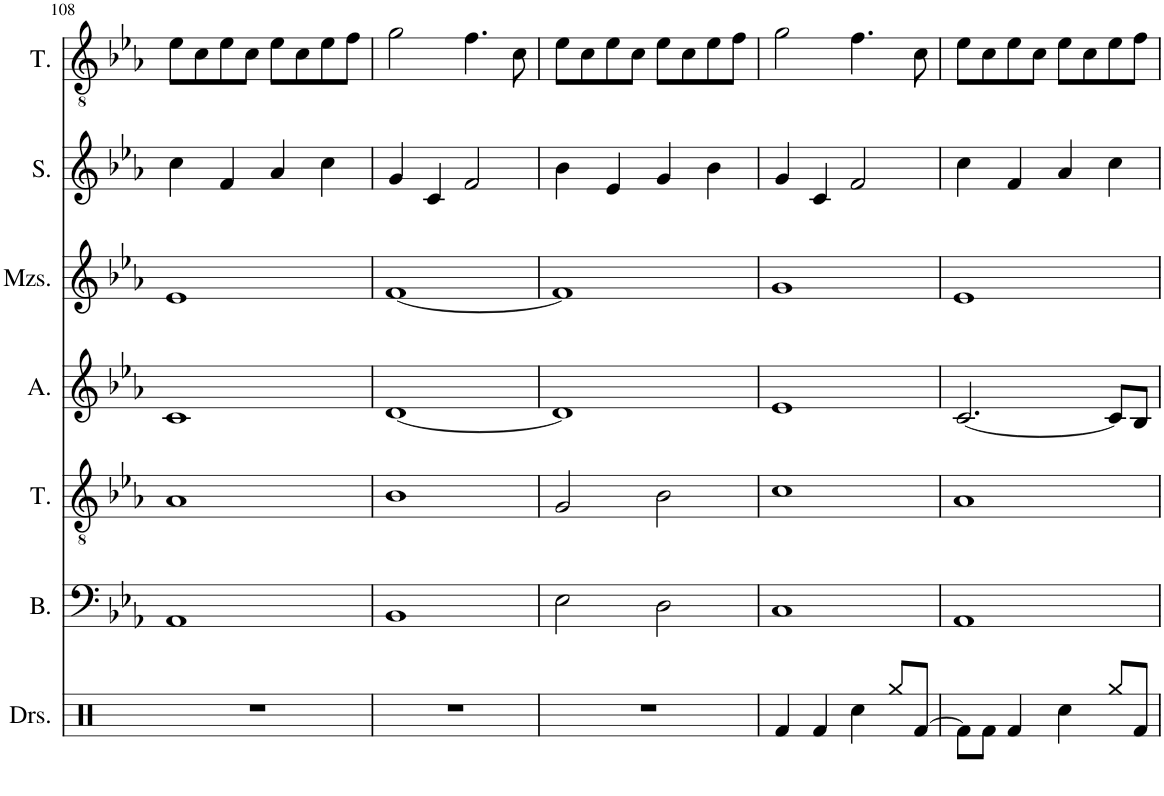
**kern	**kern	**kern	**kern	**kern	**kern	**kern
*part7	*part6	*part5	*part4	*part3	*part2	*part1
*staff7	*staff6	*staff5	*staff4	*staff3	*staff2	*staff1
*I"Drumset	*I"Bass	*I"Tenor	*I"Alto	*I"Mezzo-soprano	*I"Soprano	*I"Tenor
*I'Drs.	*I'B.	*I'T.	*I'A.	*I'Mzs.	*I'S.	*I'T.
!!LO:PB:g=z
*clefX	*clefF4	*clefGv2	*clefG2	*clefG2	*clefG2	*clefGv2
*k[]	*k[b-e-a-]	*k[b-e-a-]	*k[b-e-a-]	*k[b-e-a-]	*k[b-e-a-]	*k[b-e-a-]
*M2/2	*M2/2	*M2/2	*M2/2	*M2/2	*M2/2	*M2/2
*met(c|)	*met(c|)	*met(c|)	*met(c|)	*met(c|)	*met(c|)	*met(c|)
=108	=108	=108	=108	=108	=108	=108
1r	1AA-	1A-	1c	1e-	4cc\	8e-\L
.	.	.	.	.	.	8c\
.	.	.	.	.	4f/	8e-\
.	.	.	.	.	.	8c\J
.	.	.	.	.	4a-/	8e-\L
.	.	.	.	.	.	8c\
.	.	.	.	.	4cc\	8e-\
.	.	.	.	.	.	8f\J
=109	=109	=109	=109	=109	=109	=109
1r	1BB-	1B-	[1d	[1f	4g/	2g\
.	.	.	.	.	4c/	.
.	.	.	.	.	2f/	4.f\
.	.	.	.	.	.	8c\
=110	=110	=110	=110	=110	=110	=110
1r	2E-\	2G/	1d]	1f]	4b-\	8e-\L
.	.	.	.	.	.	8c\
.	.	.	.	.	4e-/	8e-\
.	.	.	.	.	.	8c\J
.	2D\	2B-\	.	.	4g/	8e-\L
.	.	.	.	.	.	8c\
.	.	.	.	.	4b-\	8e-\
.	.	.	.	.	.	8f\J
=111	=111	=111	=111	=111	=111	=111
4Rf/	1C	1c	1e-	1g	4g/	2g\
4Rf/	.	.	.	.	4c/	.
4Rcc\	.	.	.	.	2f/	4.f\
8Rgg/L	.	.	.	.	.	.
[8Rf/J	.	.	.	.	.	8c\
=112	=112	=112	=112	=112	=112	=112
8Rf\L]	1AA-	1A-	[2.c/	1e-	4cc\	8e-\L
8Rf\J	.	.	.	.	.	8c\
4Rf/	.	.	.	.	4f/	8e-\
.	.	.	.	.	.	8c\J
4Rcc\	.	.	.	.	4a-/	8e-\L
.	.	.	.	.	.	8c\
8Rgg/L	.	.	8c/L]	.	4cc\	8e-\
8Rf/J	.	.	8B-/J	.	.	8f\J
=	=	=	=	=	=	=
*-	*-	*-	*-	*-	*-	*-
